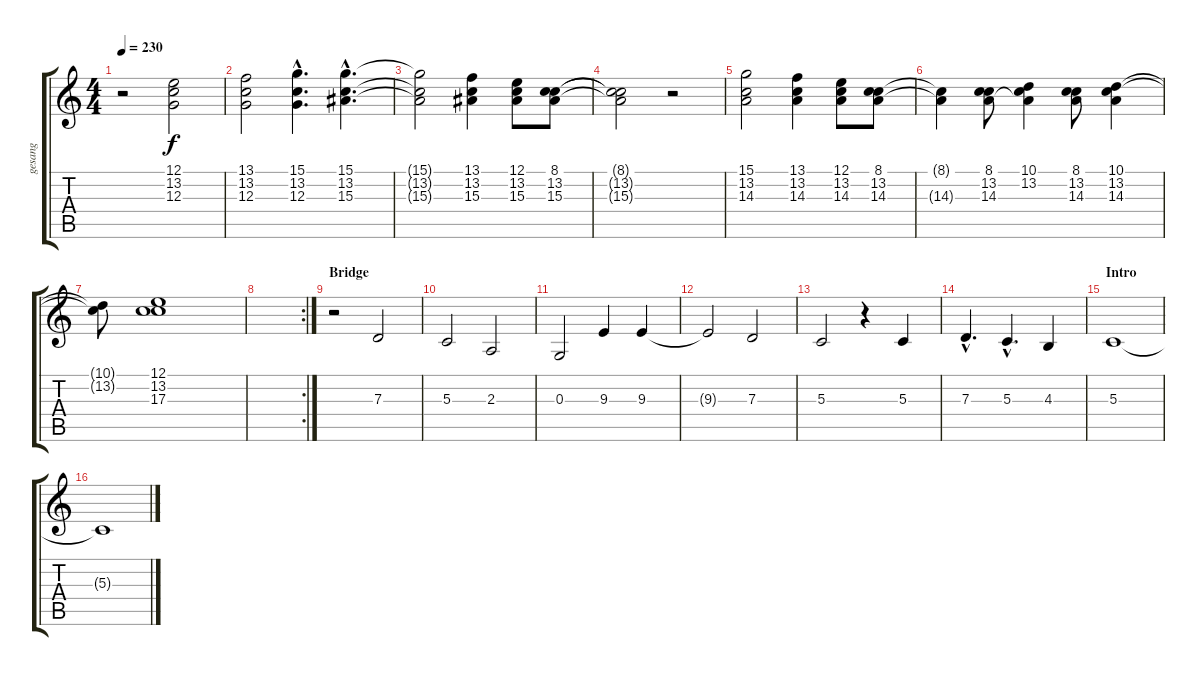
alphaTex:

\track ("gesang" "gesang") {instrument electricgrandpiano}
\staff {score tabs}
\tuning (E4 B3 G3 D3 A2 E2) {hide}
\ts (4 4)
\tempo 230
\clef g2
\ks c
r.2{dy f} (12.1 13.2 12.3).2 |
(13.1 13.2 12.3).2 (15.1{hac} 13.2{hac} 12.3{hac}).4{d} (15.1{hac} 13.2{hac} 15.3{hac}).4{d} |
(15.1{t} 13.2{t} 15.3{t}).2 (13.1 13.2 15.3).4 (12.1 13.2 15.3).8 (8.1 13.2 15.3).8 |
(8.1{t} 13.2{t} 15.3{t}).2 r.2 |
(15.1 13.2 14.3).2 (13.1 13.2 14.3).4 (12.1 13.2 14.3).8 (8.1 13.2 14.3).8 |
(8.1{t} 14.3{t}).4 (8.1 13.2 14.3).8 (10.1 13.2 14.3{t}).4 (8.1 13.2 14.3).8 (10.1 13.2 14.3).4 |
(10.1{t} 13.2{t}).8 (12.1 13.2 17.3).1 |
\rc 2
|
\section ("" "Bridge")
r.2 7.3.2 |
5.3.2 2.3.2 |
0.3.2 9.3.4 9.3.4 |
9.3{t}.2 7.3.2 |
5.3.2 r.4 5.3.4 |
7.3{hac}.4{d} 5.3{hac}.4{d} 4.3.4 |
\section ("" "Intro")
5.3.1 |
5.3{t}.1
